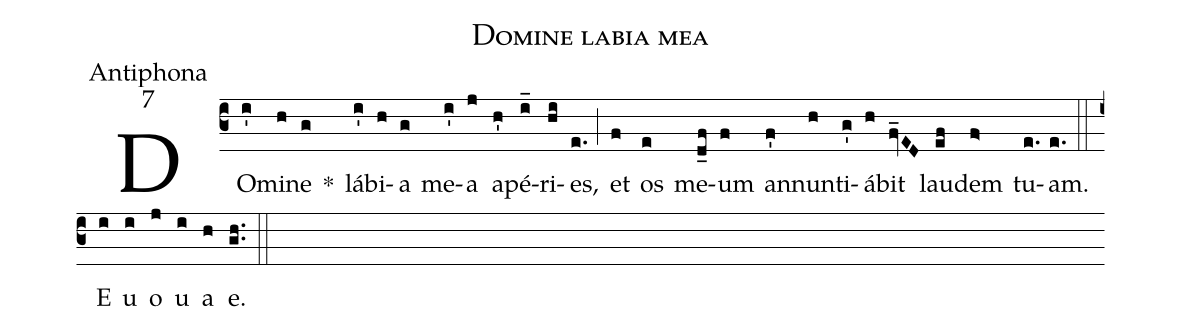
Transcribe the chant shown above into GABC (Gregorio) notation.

name:Domine labia mea;
office-part:Antiphona;
mode:7;
%%
(c3) DO(i')mi(h)ne(g) *() lá(i')bi(h)a(g) me(i')a(j) a(h')pé(i_)ri(hi)es,(e.) (;) et(f) os(e) me(d_f)um(f) an(f')nun(h)ti(g')á(h)bit(fv_ED) lau(ef)dem(f>) tu(e.)am.(e.) (::) E(i) u(i) o(j) u(i) a(h) e.(gh..) (::)
